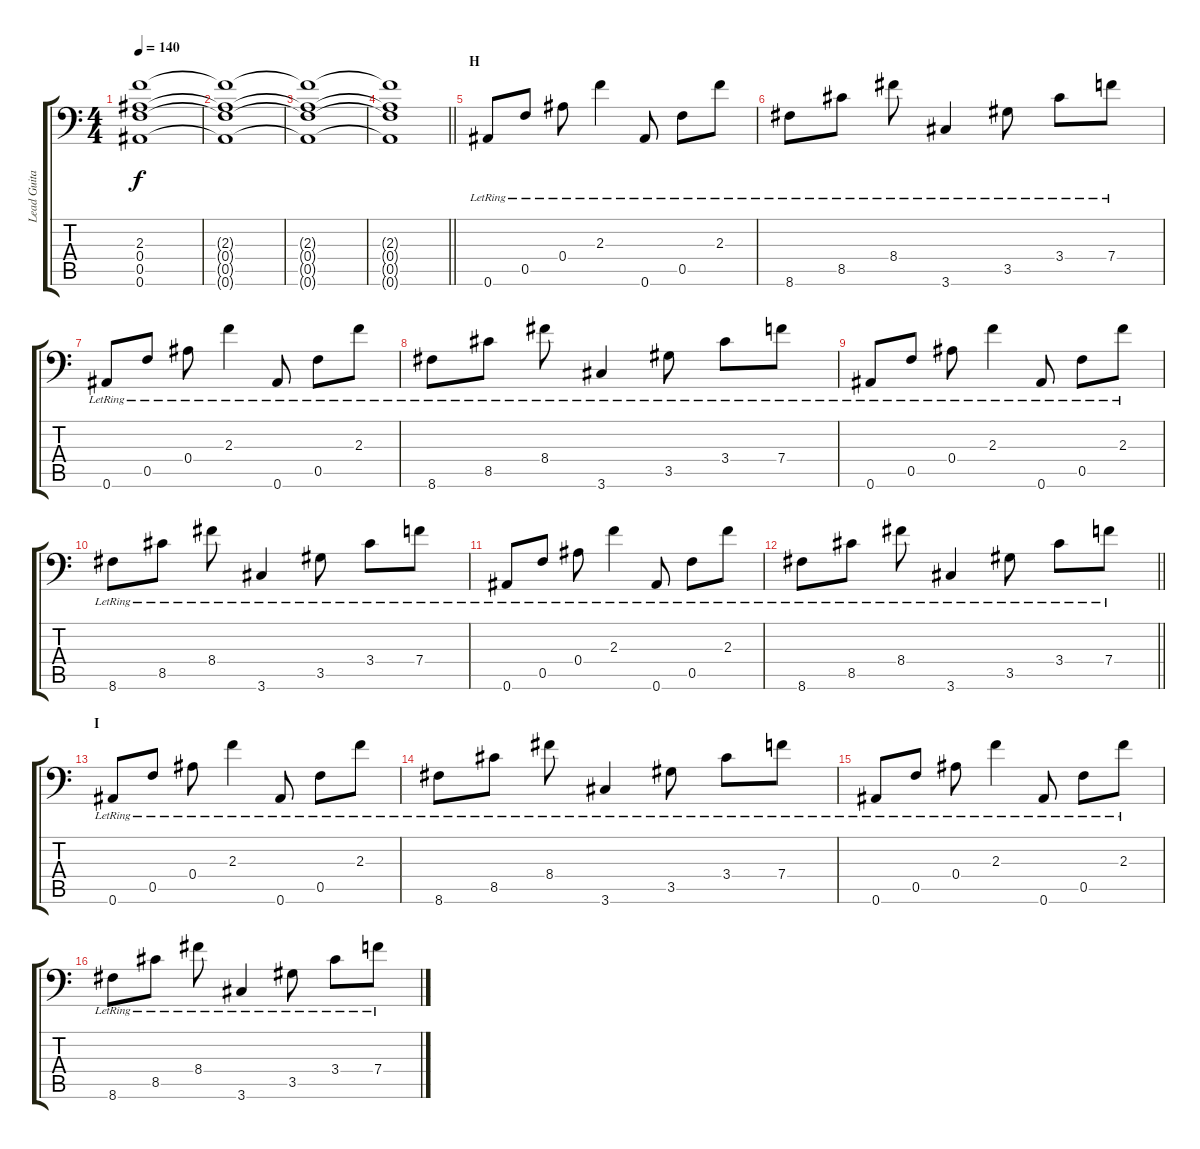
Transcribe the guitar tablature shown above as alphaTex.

\track ("Lead Guitar: Michael Bujaki" "Lead Guita") {instrument overdrivenguitar}
\staff {score tabs}
\tuning (C4 G3 Eb3 Bb2 F2 Bb1) {hide}
\ts (4 4)
\tempo 140
\clef f4
\ks c
(2.3 0.4 0.5 0.6).1{dy f} |
(2.3{t} 0.4{t} 0.5{t} 0.6{t}).1 |
(2.3{t} 0.4{t} 0.5{t} 0.6{t}).1 |
\barLineRight lightlight
(2.3{t} 0.4{t} 0.5{t} 0.6{t}).1 |
\section ("" "H")
0.6{lr}.8{instrument acousticguitarsteel} 0.5{lr}.8 0.4{lr}.8 2.3{lr}.4 0.6{lr}.8 0.5{lr}.8 2.3{lr}.8 |
8.6{lr}.8 8.5{lr}.8 8.4{lr}.8 3.6{lr}.4 3.5{lr}.8 3.4{lr}.8 7.4{lr}.8 |
0.6{lr}.8 0.5{lr}.8 0.4{lr}.8 2.3{lr}.4 0.6{lr}.8 0.5{lr}.8 2.3{lr}.8 |
8.6{lr}.8 8.5{lr}.8 8.4{lr}.8 3.6{lr}.4 3.5{lr}.8 3.4{lr}.8 7.4{lr}.8 |
0.6{lr}.8 0.5{lr}.8 0.4{lr}.8 2.3{lr}.4 0.6{lr}.8 0.5{lr}.8 2.3{lr}.8 |
8.6{lr}.8 8.5{lr}.8 8.4{lr}.8 3.6{lr}.4 3.5{lr}.8 3.4{lr}.8 7.4{lr}.8 |
0.6{lr}.8 0.5{lr}.8 0.4{lr}.8 2.3{lr}.4 0.6{lr}.8 0.5{lr}.8 2.3{lr}.8 |
\barLineRight lightlight
8.6{lr}.8 8.5{lr}.8 8.4{lr}.8 3.6{lr}.4 3.5{lr}.8 3.4{lr}.8 7.4{lr}.8 |
\section ("" "I")
0.6{lr}.8 0.5{lr}.8 0.4{lr}.8 2.3{lr}.4 0.6{lr}.8 0.5{lr}.8 2.3{lr}.8 |
8.6{lr}.8 8.5{lr}.8 8.4{lr}.8 3.6{lr}.4 3.5{lr}.8 3.4{lr}.8 7.4{lr}.8 |
0.6{lr}.8 0.5{lr}.8 0.4{lr}.8 2.3{lr}.4 0.6{lr}.8 0.5{lr}.8 2.3{lr}.8 |
8.6{lr}.8 8.5{lr}.8 8.4{lr}.8 3.6{lr}.4 3.5{lr}.8 3.4{lr}.8 7.4{lr}.8
